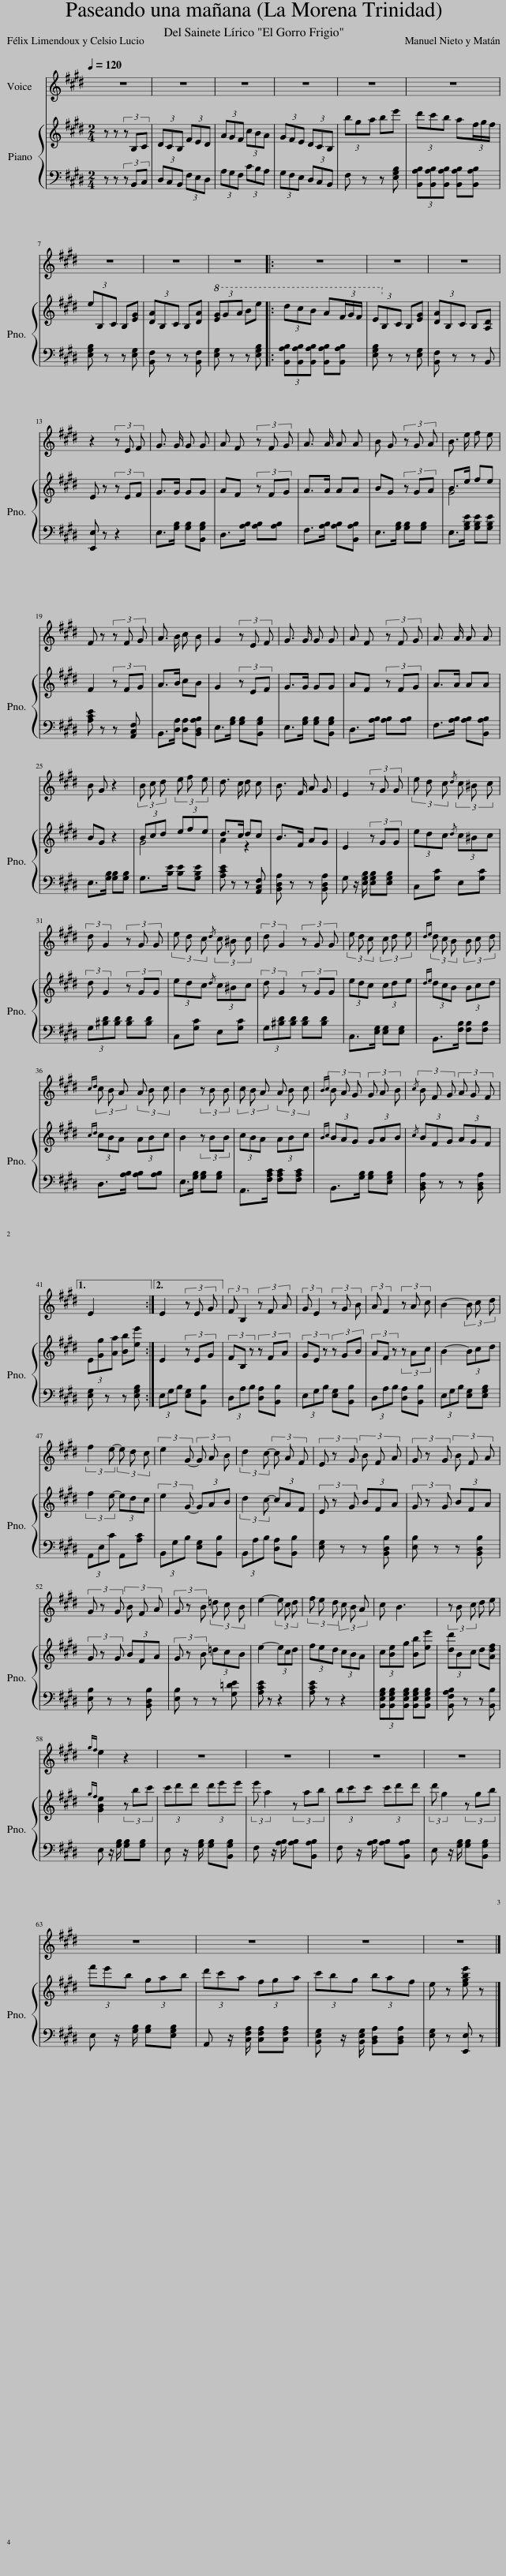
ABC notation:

X:1
%%score 1 { ( 2 4 ) | 3 }
L:1/8
Q:1/4=120
M:2/4
I:linebreak $
K:E
V:1 treble
V:2 treble
V:4 treble
V:3 bass
V:1
 z4 | z4 | z4 | z4 | z4 | %5
 z4 |$ z4 | z4 | z4 |: z4 | %10
 z4 | z4 |$ z2 (3z E F | G3/2 G/ G G | A F (3z F G | %15
 A3/2 A/ A A | B G (3z G A | B3/2 e/ f e |$ F z (3z F G | A3/2 B/ c B | %20
 G2 (3z E F | G3/2 G/ G G | A F (3z F G | A3/2 A/ A A |$ B G z2 | %25
 (3B c d (3e f e | d3/2 c/ d c | B3/2 F/ A G | E2 (3z G G | (3e d c{/d} (3c ^B c |$ %30
 (3:2:2d G2 (3z G G | (3e d c{/d} (3c ^B c | (3:2:2d G2 (3z G G | (3e d c (3c d e |{de} (3d c B (3B c d |$ %35
{cd} (3c B A (3A B c | B2 (3z B B | (3c B A (3A B c |{Bc} (3B A G (3G A B |{/c} (3B F G (3A G F |1$ %40
 E2 x2 :|2 E2 (3z E G || (3:2:2F B,2 (3z F A | (3:2:2G E2 (3z G B | (3:2:2A F2 (3z A c | %45
 B2- (3B c d |$ (3:2:2f2 e- (3e d c | (3:2:2e2 G- (3G A B | (3:2:2d2 c- (3c A F | (3E z G (3B F A | %50
 (3G z G (3B F A |$ (3G z G (3B F A | (3G z B (3=d c B | e2- (3e c d | (3f e d (3c B A | %55
 c B3 | (3z B c d e |${gf} e2 z2 | z4 | z4 | %60
 z4 | z4 |$ z4 | z4 | z4 | %65
 z4 |] %66
V:2
 z z (3z B,C | (3DCB, (3FED | (3AGF (3cBA | (3GFE (3DCB, | (3bga be' | %5
 (3d'c'b a(3f/g/f/ |$ (3eB,C B,[EG] | (3[DA]B,C B,[DA] |!8va(! (3[eg]ga be' |: (3d'c'b a(3f/g/f/ | %10
 (3e!8va)!B,C B,[EG] | (3[DA]B,C B,[A,D] |$ E z (3z EF | G>G GG | AF (3z FG | %15
 A>A AA | BG (3z GA | B>e fe |$ F2 (3z FG | A>B cB | %20
 G2 (3z EF | G>G GG | AF (3z FG | A>A AA |$ BG z2 | %25
 (3Bcd (3efe | d>c dc | B>F AG | E2 (3z GG | (3edc{/d} (3c^Bc |$ %30
 (3:2:2d G2 (3z GG | (3edc{/d} (3c^Bc | (3:2:2d G2 (3z GG | (3edc (3cde |{de} (3dcB (3Bcd |$ %35
{cd} (3cBA (3ABc | B2 (3z BB | (3cBA (3ABc |{Bc} (3BAG (3GAB |{/c} (3BFG (3AGF |1$ %40
 (3E[Gg][Aa] [Bb][ee'] :|2 E2 (3z EG || (3FB, z (3z FA | (3GE z (3z GB | (3AF z (3z Ac | %45
 B2- (3Bcd |$ (3:2:2f2 e- (3edc | (3:2:2e2 G- (3GAB | (3:2:2d2 c- (3cAF | (3E z G (3BFA | %50
 (3G z G (3BFA |$ (3G z G (3BFA | (3G z B (3=dcB | e2- (3ecd | (3fed (3cBA | %55
 (3c[Be]g [Bb][ee'] | (3[dd']Bc d[Adf] |${gf} [GBe]2 (3z bc' | (3c'd'd' (3d'e'e' | (3:2:2e' a2 (3z ab | %60
 (3bc'c' (3c'd'd' | (3:2:2d' g2 (3z gb |$ (3f'e'b (3gab | (3d'c'a (3fga | (3c'bg (3baf | %65
 e z [egbe'] z |] %66
V:3
 z z (3z B,,C, | (3D,C,B,, (3F,E,D, | (3A,G,F, (3CB,A, | (3G,F,E, (3D,C,B,, | F, z z [E,G,B,] | %5
 (3[B,,A,B,][B,,A,B,][B,,A,B,] [B,,A,B,][B,,A,B,] |$ [E,G,B,] z z [E,G,] | [B,,F,] z z [B,,F,] | [E,G,] z z [E,G,B,] |: (3[B,,A,B,][B,,A,B,][B,,A,B,] [B,,A,B,][B,,A,B,] | %10
 [E,G,B,] z z [E,G,] | [B,,F,] z z B,, |$ [E,,E,] z z2 | E,>[G,B,] [G,B,][B,,G,B,] | D,>[A,B,] [A,B,][A,B,] | %15
 F,>[A,B,] [A,B,][B,,A,B,] | E,>[G,B,] [G,B,][G,B,] | E,>[G,B,E] [G,B,E][G,B,E] |$ [A,CE] z z [A,,C,F,] | B,,>[D,A,] [D,A,][B,,D,A,B,] | %20
 E,>[G,B,] [G,B,][B,,G,B,] | E,>[G,B,] [G,B,][B,,G,B,] | D,>[A,B,] [A,B,][A,B,] | F,>[A,B,] [A,B,][B,,A,B,] |$ E,>[G,B,] [G,B,][G,B,] | %25
 G,>[B,E] [B,E][G,B,E] | [A,CE] z z [A,,C,F,] | [B,,D,A,] z z [B,,D,A,] | G, z/ [E,G,B,]/ [E,G,B,][E,G,B,] | C,[G,C] E,[G,C] |$ %30
 (3G,[^B,D][B,D] [B,D][B,D] | C,[G,C] E,[G,C] | (3G,[^B,D][B,D] [B,D][B,D] | C,>[E,G,] [E,G,][E,G,] | B,,>[F,B,] [F,B,][F,B,] |$ %35
 D,>[A,B,] [A,B,][A,B,] | E,>[G,B,] [G,B,][G,B,] | A,,>[F,A,C] [F,A,C][F,A,C] | B,,>[G,B,] [G,B,][E,G,B,] | [B,,D,A,] z z [B,,D,A,] |1$ %40
 [E,G,] z z [E,G,B,] :|2 (3E,G,B, [E,G,][B,,B,] || (3D,A,B, [D,A,][B,,B,] | (3E,G,B, [E,G,][B,,B,] | (3D,A,B, [D,A,][B,,B,] | %45
 (3E,G,B, [E,G,][E,G,B,] |$ (3A,,E,C A,,[A,C] | (3B,,G,B, [E,G,][B,,B,] | (3B,,A,B, [D,A,][B,,B,] | [E,G,] z z [B,,D,B,] | %50
 [E,B,] z z [B,,D,B,] |$ [E,B,] z z [B,,D,B,] | [E,B,] z z [G,=DE] | [A,CE] z z2 | [A,CE] z z2 | %55
 (3[B,,E,G,B,][B,,E,G,B,][B,,E,G,B,] [B,,E,G,B,][B,,E,G,B,] | [B,,F,A,B,] z z [B,,B,] |$ E, z/ [G,B,]/ [G,B,][G,B,] | E, z/ [G,B,]/ [G,B,][B,,G,B,] | F, z/ [A,B,]/ [A,B,][B,,A,B,] | %60
 F, z/ [A,B,]/ [A,B,][B,,A,B,] | E, z/ [G,B,]/ [G,B,][B,,G,B,] |$ E, z/ [G,B,]/ [G,B,][E,G,B,] | A,, z/ [C,F,A,]/ [C,F,A,][C,F,A,] | [B,,E,G,] z/ [B,,E,G,]/ [B,,D,A,][B,,D,A,] | %65
 [E,G,] z [E,,E,] z |] %66
V:4
 x4 | x4 | x4 | x4 | x4 | %5
 x4 |$ x4 | x4 |!8va(! x4 |: x4 | %10
 x2/3!8va)! x10/3 | x4 |$ x4 | x4 | x4 | %15
 x4 | x4 | G4 |$ x4 | x4 | %20
 x4 | x4 | x4 | x4 |$ x4 | %25
 G4 | A2 z2 | x4 | x4 | x4 |$ %30
 x4 | x4 | x4 | x4 | x4 |$ %35
 x4 | x4 | x4 | x4 | x4 |1$ %40
 x4 :|2 x4 || x4 | x4 | x4 | %45
 x4 |$ x4 | x4 | x4 | x4 | %50
 x4 |$ x4 | x4 | x4 | x4 | %55
 x4 | x4 |$ x4 | x4 | x4 | %60
 x4 | x4 |$ x4 | x4 | x4 | %65
 x4 |] %66
